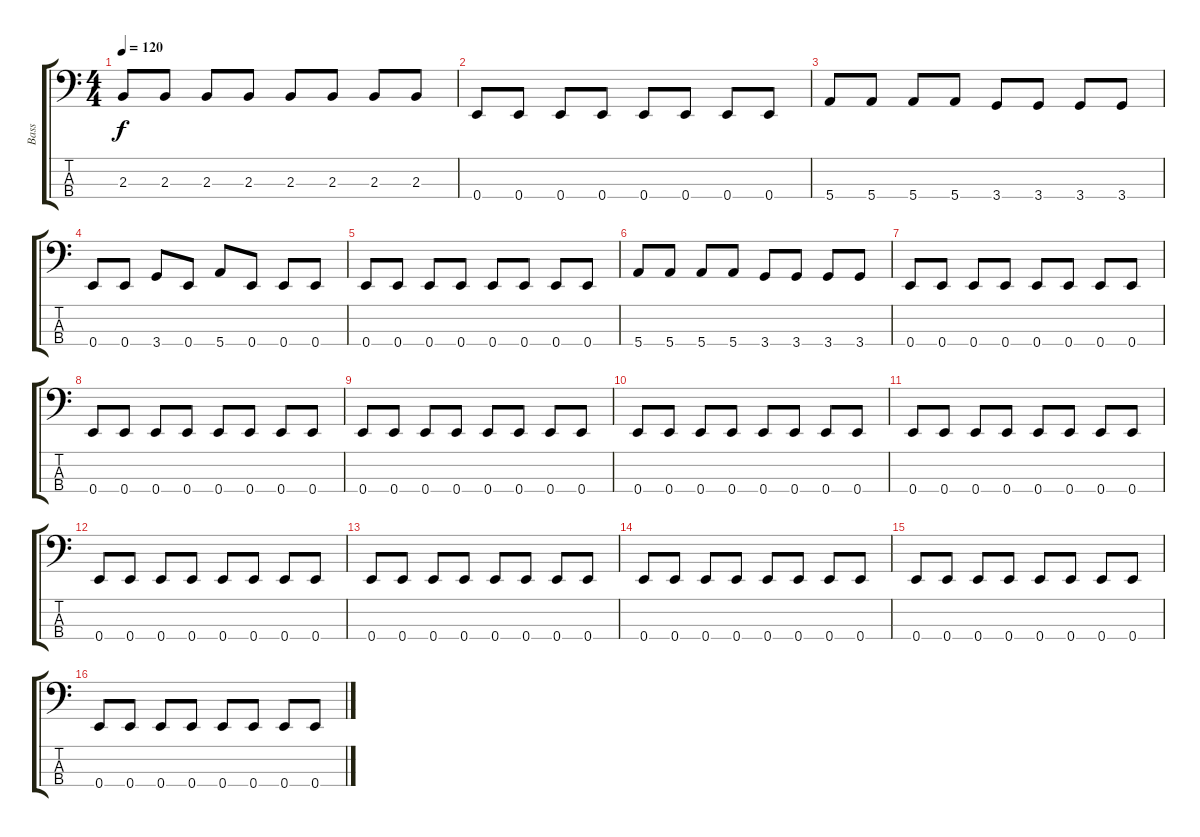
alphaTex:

\track ("Bass" "Bass") {instrument electricbassfinger}
\staff {score tabs}
\tuning (G2 D2 A1 E1) {hide}
\ts (4 4)
\tempo 120
\clef f4
\ks c
2.3.8{dy f} 2.3.8 2.3.8 2.3.8 2.3.8 2.3.8 2.3.8 2.3.8 |
0.4.8 0.4.8 0.4.8 0.4.8 0.4.8 0.4.8 0.4.8 0.4.8 |
5.4.8 5.4.8 5.4.8 5.4.8 3.4.8 3.4.8 3.4.8 3.4.8 |
0.4.8 0.4.8 3.4.8 0.4.8 5.4.8 0.4.8 0.4.8 0.4.8 |
0.4.8 0.4.8 0.4.8 0.4.8 0.4.8 0.4.8 0.4.8 0.4.8 |
5.4.8 5.4.8 5.4.8 5.4.8 3.4.8 3.4.8 3.4.8 3.4.8 |
0.4.8 0.4.8 0.4.8 0.4.8 0.4.8 0.4.8 0.4.8 0.4.8 |
0.4.8 0.4.8 0.4.8 0.4.8 0.4.8 0.4.8 0.4.8 0.4.8 |
0.4.8 0.4.8 0.4.8 0.4.8 0.4.8 0.4.8 0.4.8 0.4.8 |
0.4.8 0.4.8 0.4.8 0.4.8 0.4.8 0.4.8 0.4.8 0.4.8 |
0.4.8 0.4.8 0.4.8 0.4.8 0.4.8 0.4.8 0.4.8 0.4.8 |
0.4.8 0.4.8 0.4.8 0.4.8 0.4.8 0.4.8 0.4.8 0.4.8 |
0.4.8 0.4.8 0.4.8 0.4.8 0.4.8 0.4.8 0.4.8 0.4.8 |
0.4.8 0.4.8 0.4.8 0.4.8 0.4.8 0.4.8 0.4.8 0.4.8 |
0.4.8 0.4.8 0.4.8 0.4.8 0.4.8 0.4.8 0.4.8 0.4.8 |
0.4.8 0.4.8 0.4.8 0.4.8 0.4.8 0.4.8 0.4.8 0.4.8
